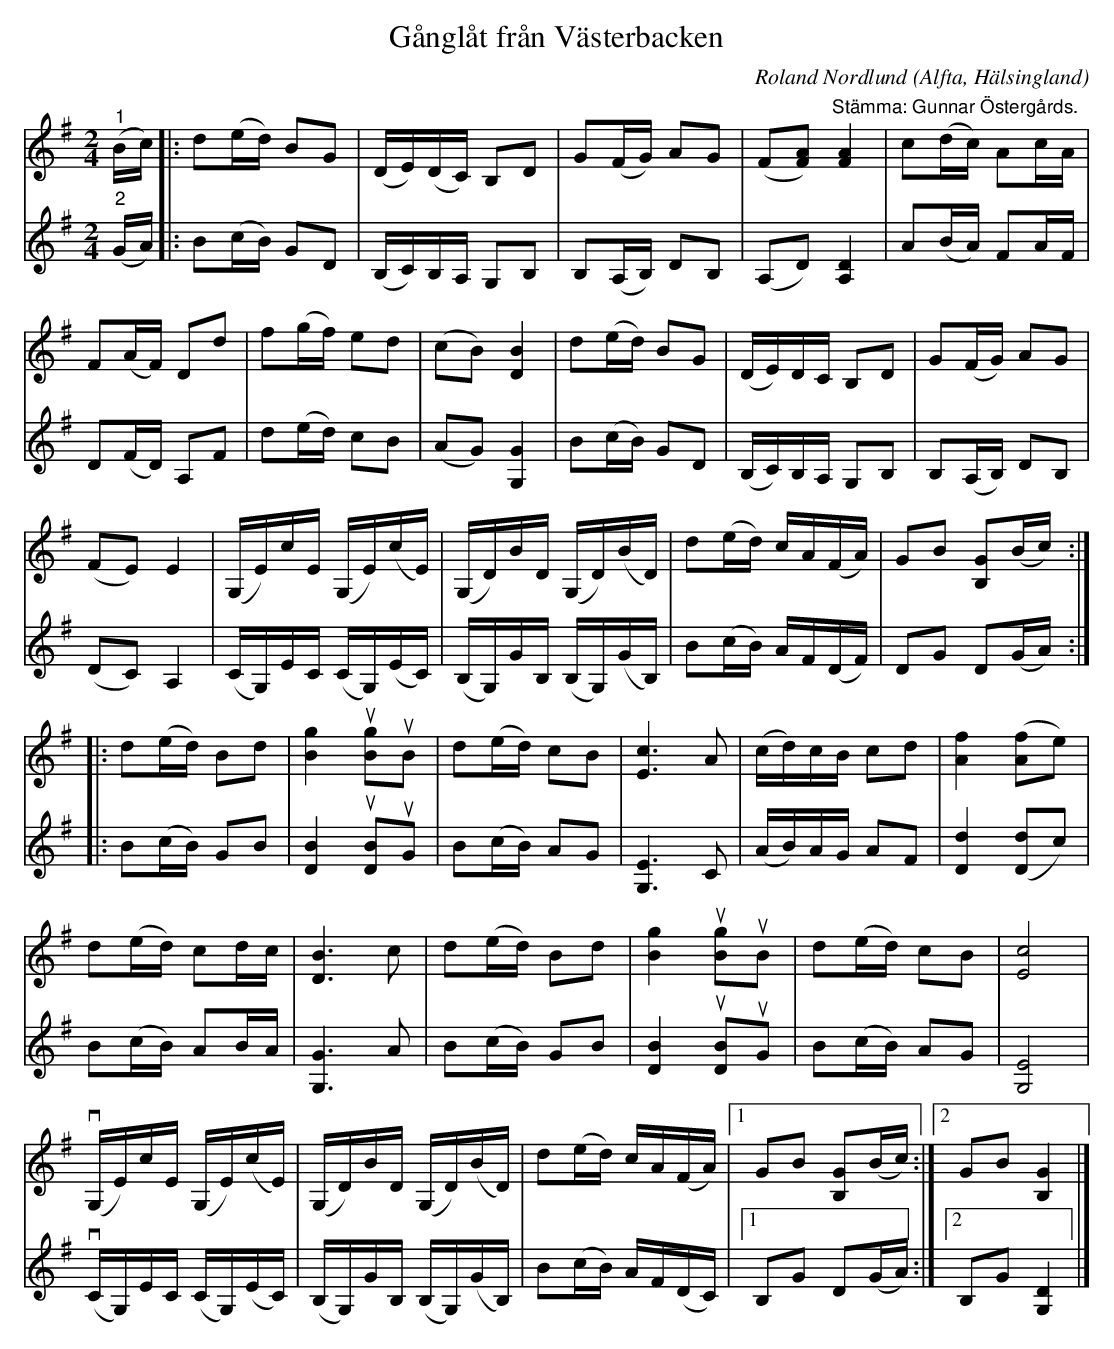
X:1
T:Gånglåt från Västerbacken
C:Roland Nordlund
O:Alfta, Hälsingland
L:1/16
M:2/4
K:G
V:1
"^1" (Bc) |: d2(ed) B2G2 | (DE)(DC) B,2D2 | G2(FG) A2G2 | (F2[FA]2)"^Stämma: Gunnar Östergårds." [FA]4 | c2(dc) A2cA |
F2(AF) D2d2 | f2(gf) e2d2 | (c2B2) [DB]4 | d2(ed) B2G2 | (DE)DC B,2D2 | G2(FG) A2G2 |
(F2E2) E4 | (G,E)cE (G,E)(cE) | (G,D)BD (G,D)(BD) | d2(ed) cA(FA) | G2B2 [B,G]2(Bc) ::
d2(ed) B2d2 | [Bg]4u [Bg]2uB2 | d2(ed) c2B2 | [Ec]6 A2 | (cd)cB c2d2 | [Af]4 ([Af]2e2) |
d2(ed) c2dc | [DB]6 c2 | d2(ed) B2d2 | [Bg]4u [Bg]2uB2 | d2(ed) c2B2 | [Ec]8 |
v (G,E)cE (G,E)(cE) | (G,D)BD (G,D)(BD) | d2(ed) cA(FA) |1 G2B2 [B,G]2(Bc) :|2 G2B2 [B,G]4 |]
V:2
"^2" (GA) |: B2(cB) G2D2 | (B,C)B,A, G,2B,2 | B,2(A,B,) D2B,2 | (A,2D2) [A,D]4 | A2(BA) F2AF |
D2(FD) A,2F2 | d2(ed) c2B2 | (A2G2) [G,G]4 | B2(cB) G2D2 | (B,C)B,A, G,2B,2 | B,2(A,B,) D2B,2 |
(D2C2) A,4 | (CG,)EC (CG,)(EC) | (B,G,)GB, (B,G,)(GB,) | B2(cB) AF(DF) | D2G2 D2(GA) ::
B2(cB) G2B2 | [DB]4u [DB]2uG2 | B2(cB) A2G2 | [G,E]6 C2 | (AB)AG A2F2 | [Dd]4 ([Dd]2c2) |
B2(cB) A2BA | [G,G]6 A2 | B2(cB) G2B2 | [DB]4u [DB]2uG2 | B2(cB) A2G2 | [G,E]8 |
v (CG,)EC (CG,)(EC) | (B,G,)GB, (B,G,)(GB,) | B2(cB) AF(DC) |1 B,2G2 D2(GA) :|2 B,2G2 [G,D]4 |]
